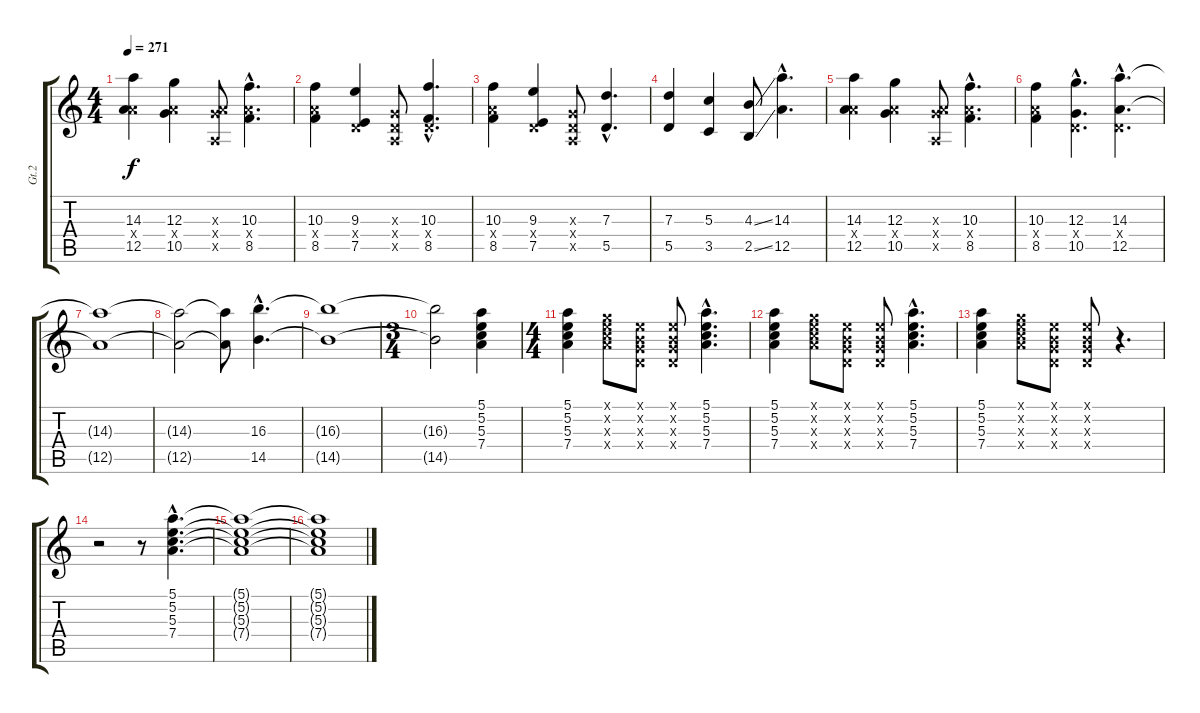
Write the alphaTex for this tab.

\track ("Gt.2" "Gt.2") {instrument distortionguitar}
\staff {score tabs}
\tuning (E4 B3 G3 D3 A2 E2) {hide}
\ts (4 4)
\tempo 271
\clef g2
\ks c
(14.3 7.4{x} 12.5).4{dy f} (12.3 7.4{x} 10.5).4 (0.3{x} 7.4{x} 0.5{x}).8 (10.3{hac} 7.4{hac x} 8.5{hac}).4{d} |
(10.3 7.4{x} 8.5).4 (9.3 0.4{x} 7.5).4 (0.3{x} 0.4{x} 0.5{x}).8 (10.3{hac} 0.4{hac x} 8.5{hac}).4{d} |
(10.3 7.4{x} 8.5).4 (9.3 0.4{x} 7.5).4 (0.3{x} 0.4{x} 0.5{x}).8 (7.3{hac} 5.5{hac}).4{d} |
(7.3 5.5).4 (5.3 3.5).4 (4.3{ss} 2.5{ss}).8 (14.3{hac} 12.5{hac}).4{d} |
(14.3 7.4{x} 12.5).4 (12.3 7.4{x} 10.5).4 (0.3{x} 7.4{x} 0.5{x}).8 (10.3{hac} 7.4{hac x} 8.5{hac}).4{d} |
(10.3 7.4{x} 8.5).4 (12.3{hac} 0.4{hac x} 10.5{hac}).4{d} (14.3{hac} 0.4{hac x} 12.5{hac}).4{d} |
(14.3{t} 12.5{t}).1 |
(14.3{t} 12.5{t}).2 (14.3{t} 12.5{t}).8 (16.3{hac} 14.5{hac}).4{d} |
(16.3{t} 14.5{t}).1 |
\ts (3 4)
(16.3{t} 14.5{t}).2 (5.1 5.2 5.3 7.4).4 |
\ts (4 4)
(5.1 5.2 5.3 7.4).4 (3.1{x} 5.2{x} 5.3{x} 7.4{x}).8 (0.1{x} 0.2{x} 0.3{x} 0.4{x}).8 (0.1{x} 0.2{x} 0.3{x} 0.4{x}).8 (5.1{hac} 5.2{hac} 5.3{hac} 7.4{hac}).4{d} |
(5.1 5.2 5.3 7.4).4 (3.1{x} 5.2{x} 5.3{x} 7.4{x}).8 (0.1{x} 0.2{x} 0.3{x} 0.4{x}).8 (0.1{x} 0.2{x} 0.3{x} 0.4{x}).8 (5.1{hac} 5.2{hac} 5.3{hac} 7.4{hac}).4{d} |
(5.1 5.2 5.3 7.4).4 (3.1{x} 5.2{x} 5.3{x} 7.4{x}).8 (0.1{x} 0.2{x} 0.3{x} 0.4{x}).8 (0.1{x} 0.2{x} 0.3{x} 0.4{x}).8 r.4{d} |
r.2 r.8 (5.1{hac} 5.2{hac} 5.3{hac} 7.4{hac}).4{d} |
(5.1{t} 5.2{t} 5.3{t} 7.4{t}).1 |
(5.1{t} 5.2{t} 5.3{t} 7.4{t}).1
